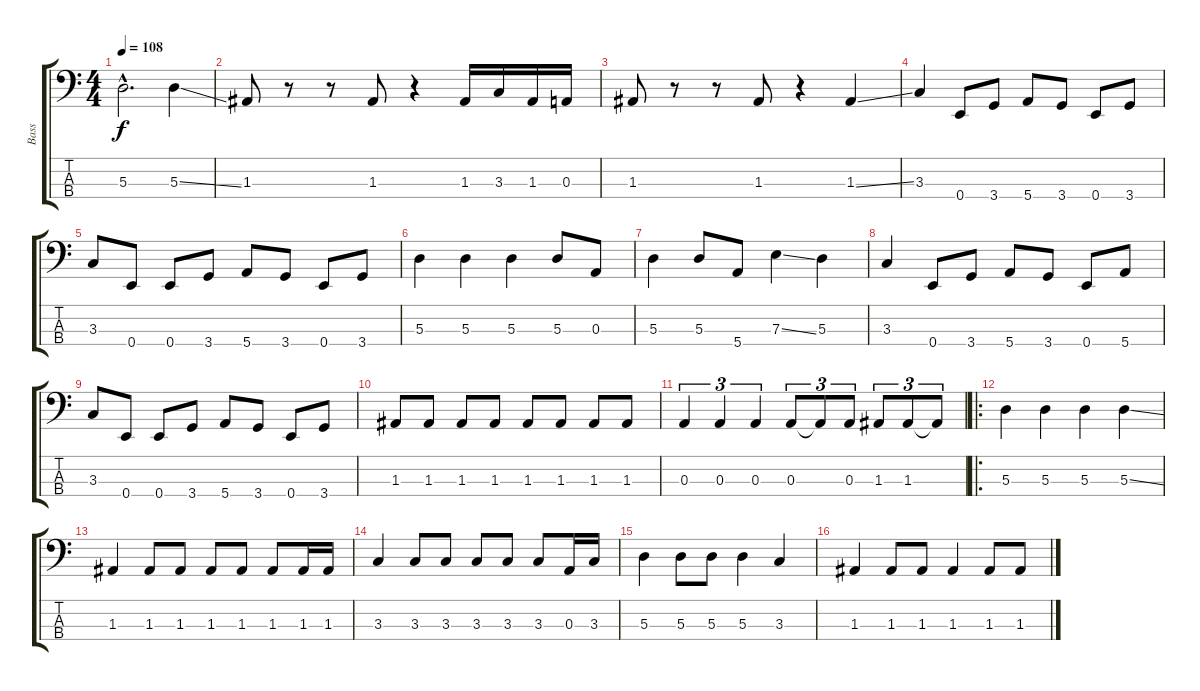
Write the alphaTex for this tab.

\track ("Bass" "Bass") {instrument electricbassfinger}
\staff {score tabs}
\tuning (G2 D2 A1 E1) {hide}
\ts (4 4)
\tempo 108
\clef f4
\ks c
5.3{hac}.2{d dy f} 5.3{ss}.4 |
1.3.8 r.8 r.8 1.3.8 r.4 1.3.16 3.3.16 1.3.16 0.3.16 |
1.3.8 r.8 r.8 1.3.8 r.4 1.3{ss}.4 |
3.3.4 0.4.8 3.4.8 5.4.8 3.4.8 0.4.8 3.4.8 |
3.3.8 0.4.8 0.4.8 3.4.8 5.4.8 3.4.8 0.4.8 3.4.8 |
5.3.4 5.3.4 5.3.4 5.3.8 0.3.8 |
5.3.4 5.3.8 5.4.8 7.3{ss}.4 5.3.4 |
3.3.4 0.4.8 3.4.8 5.4.8 3.4.8 0.4.8 5.4.8 |
3.3.8 0.4.8 0.4.8 3.4.8 5.4.8 3.4.8 0.4.8 3.4.8 |
1.3.8 1.3.8 1.3.8 1.3.8 1.3.8 1.3.8 1.3.8 1.3.8 |
0.3.4{tu (3 2)} 0.3.4{tu (3 2)} 0.3.4{tu (3 2)} 0.3.8{tu (3 2)} 0.3{t}.8{tu (3 2)} 0.3.8{tu (3 2)} 1.3.8{tu (3 2)} 1.3.8{tu (3 2)} 1.3{t}.8{tu (3 2)} |
\ro
5.3.4 5.3.4 5.3.4 5.3{ss}.4 |
1.3.4 1.3.8 1.3.8 1.3.8 1.3.8 1.3.8 1.3.16 1.3.16 |
3.3.4 3.3.8 3.3.8 3.3.8 3.3.8 3.3.8 0.3.16 3.3.16 |
5.3.4 5.3.8 5.3.8 5.3.4 3.3.4 |
1.3.4 1.3.8 1.3.8 1.3.4 1.3.8 1.3.8
